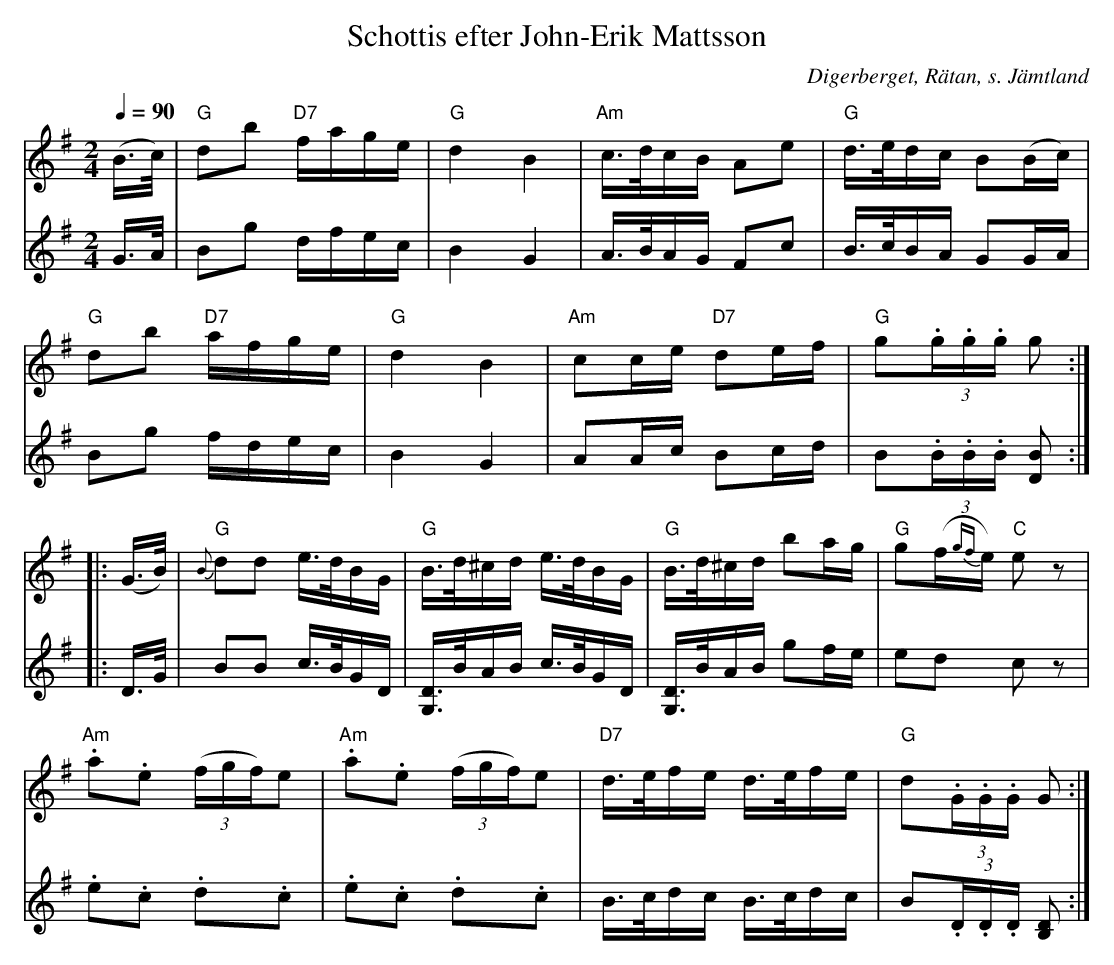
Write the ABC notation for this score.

X:1
T:Schottis efter John-Erik Mattsson
O:Digerberget, Rätan, s. Jämtland
M:2/4
L:1/16
Q:1/4=90
K:G
V:1
(B>c)|"G"d2b2 "D7"fage|"G"d4B4|"Am"c>dcB A2e2|"G"d>edc B2(Bc)|!
"G"d2b2 "D7"afge|"G"d4B4|"Am"c2ce "D7"d2ef|"G"g2(3.g.g.g g2::!
(G>B)|{B}"G"d2d2 e>dBG|"G"B>d^cd e>dBG|"G"B>d^cd b2ag|"G"g2(f{gf}e) "C"e2z2|!
"Am".a2.e2 (3(fgf)e2|"Am".a2.e2 (3(fgf)e2|"D7"d>efe d>efe|"G"d2(3.G.G.G G2:|]
V:2
G>A|B2g2 dfec|B4G4|A>BAG F2c2|B>cBA G2GA|!
B2g2 fdec|B4G4|A2Ac B2cd|B2(3.B.B.B [D2B2]::!
D>G|B2B2 c>BGD|[G,3/2D3/2]B/AB c>BGD|[G,3/2D3/2]B/AB g2fe|e2d2 c2z2|!
.e2.c2 .d2.c2|.e2.c2 .d2.c2|B>cdc B>cdc|B2(3.D.D.D [B,2D2]:|]
